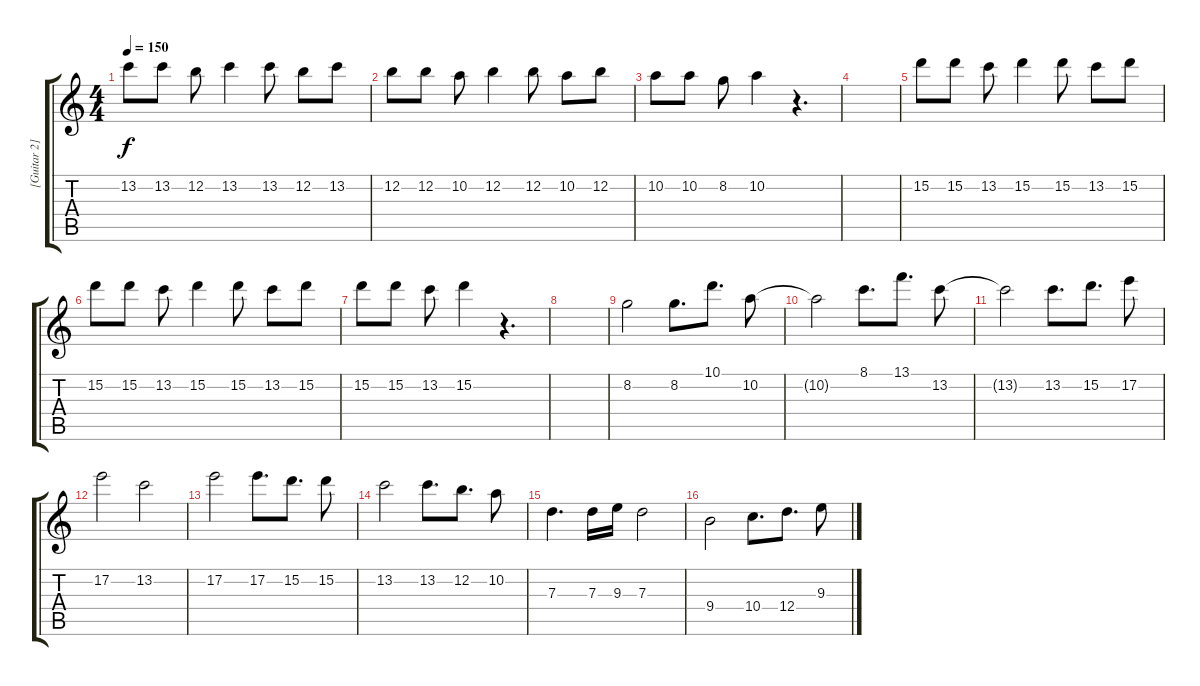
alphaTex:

\track ("[Guitar 2]" "[Guitar 2]") {instrument overdrivenguitar}
\staff {score tabs}
\tuning (E4 B3 G3 D3 A2 E2) {hide}
\ts (4 4)
\tempo 150
\clef g2
\ks c
13.2.8{dy f} 13.2.8 12.2.8 13.2.4 13.2.8 12.2.8 13.2.8 |
12.2.8 12.2.8 10.2.8 12.2.4 12.2.8 10.2.8 12.2.8 |
10.2.8 10.2.8 8.2.8 10.2.4 r.4{d} |
|
15.2.8 15.2.8 13.2.8 15.2.4 15.2.8 13.2.8 15.2.8 |
15.2.8 15.2.8 13.2.8 15.2.4 15.2.8 13.2.8 15.2.8 |
15.2.8 15.2.8 13.2.8 15.2.4 r.4{d} |
|
8.2.2 8.2.8{d} 10.1.8{d} 10.2.8 |
10.2{t}.2 8.1.8{d} 13.1.8{d} 13.2.8 |
13.2{t}.2 13.2.8{d} 15.2.8{d} 17.2.8 |
17.2.2 13.2.2 |
17.2.2 17.2.8{d} 15.2.8{d} 15.2.8 |
13.2.2 13.2.8{d} 12.2.8{d} 10.2.8 |
7.3.4{d} 7.3.16 9.3.16 7.3.2 |
9.4.2 10.4.8{d} 12.4.8{d} 9.3.8
